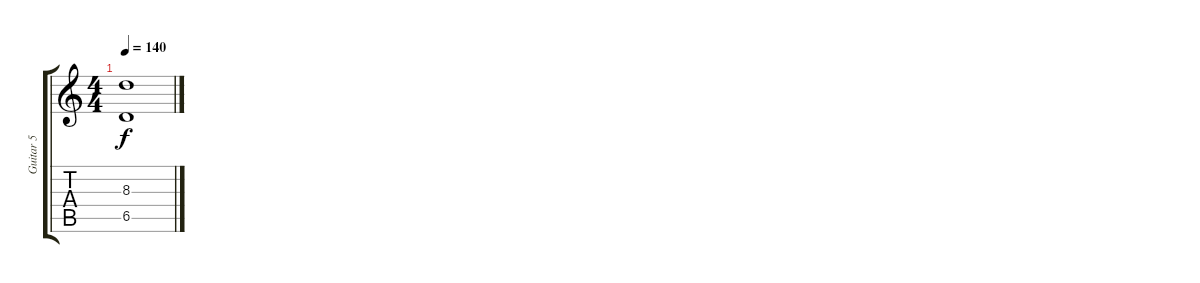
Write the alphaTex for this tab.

\track ("Guitar 5" "Guitar 5") {instrument distortionguitar}
\staff {score tabs}
\tuning (Eb4 Bb3 Gb3 Db3 Ab2 Db2) {hide}
\ts (4 4)
\tempo 140
\clef g2
\ks c
(8.3{t} 6.5{t}).1{dy f}
